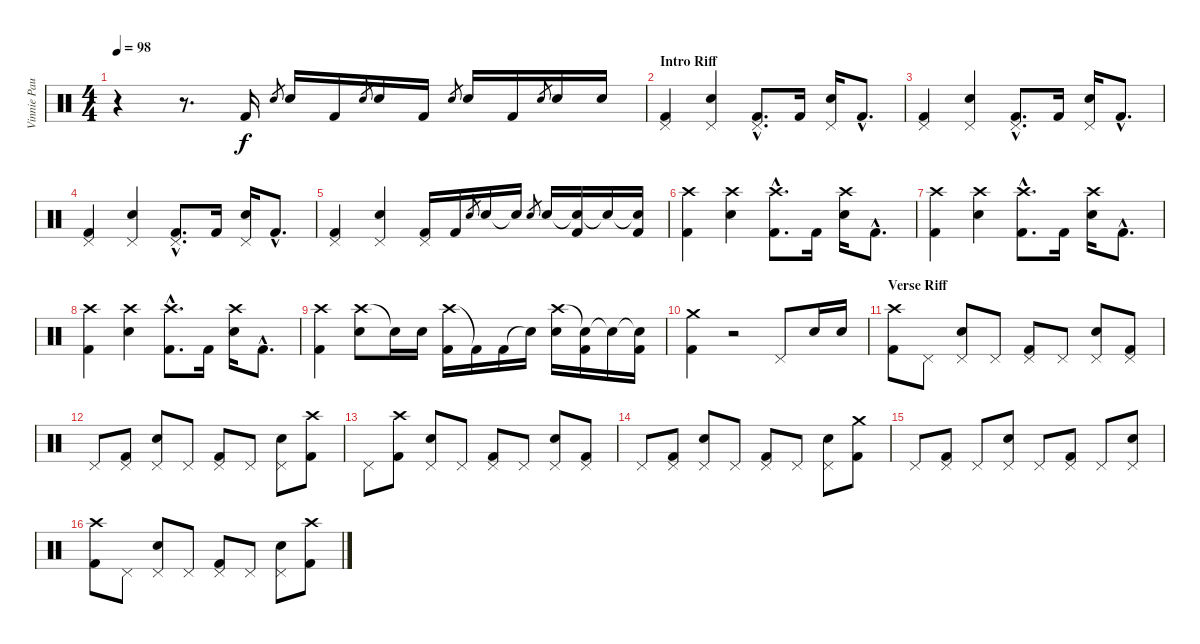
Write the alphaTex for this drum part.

\track ("Vinnie Paul" "Vinnie Pau") {instrument percussion}
\staff {score}
\articulation defaults
\ts (4 4)
\tempo 98
\clef neutral
\ks c
r.4{dy f} r.8{d} "Kick (hit) 2".16 "Electric Snare (hit)".8{gr} "Electric Snare (hit)".16 "Kick (hit) 2".16 "Electric Snare (hit)".8{gr} "Electric Snare (hit)".16 "Kick (hit) 2".16 "Electric Snare (hit)".8{gr} "Electric Snare (hit)".16 "Kick (hit) 2".16 "Electric Snare (hit)".8{gr} "Electric Snare (hit)".16 "Electric Snare (hit)".16 |
\section ("" "Intro Riff")
("Pedal Hi-Hat (hit)" "Kick (hit) 2").4 ("Pedal Hi-Hat (hit)" "Electric Snare (hit)").4 ("Pedal Hi-Hat (hit)"{hac} "Kick (hit) 2"{hac}).8{d} "Kick (hit) 2".16 ("Pedal Hi-Hat (hit)" "Electric Snare (hit)").16 "Kick (hit) 2"{hac}.8{d} |
("Pedal Hi-Hat (hit)" "Kick (hit) 2").4 ("Pedal Hi-Hat (hit)" "Electric Snare (hit)").4 ("Pedal Hi-Hat (hit)"{hac} "Kick (hit) 2"{hac}).8{d} "Kick (hit) 2".16 ("Pedal Hi-Hat (hit)" "Electric Snare (hit)").16 "Kick (hit) 2"{hac}.8{d} |
("Pedal Hi-Hat (hit)" "Kick (hit) 2").4 ("Pedal Hi-Hat (hit)" "Electric Snare (hit)").4 ("Pedal Hi-Hat (hit)"{hac} "Kick (hit) 2"{hac}).8{d} "Kick (hit) 2".16 ("Pedal Hi-Hat (hit)" "Electric Snare (hit)").16 "Kick (hit) 2"{hac}.8{d} |
("Pedal Hi-Hat (hit)" "Kick (hit) 2").4 ("Pedal Hi-Hat (hit)" "Electric Snare (hit)").4 ("Pedal Hi-Hat (hit)" "Kick (hit) 2").16 "Kick (hit) 2".16 "Electric Snare (hit)".8{gr} "Electric Snare (hit)".16 "Electric Snare (hit)"{t}.16 "Electric Snare (hit)".8{gr} "Electric Snare (hit)".16 ("Snare (hit)"{t} "Kick (hit) 2").16 "Snare (hit)"{t}.16 ("Snare (hit)"{t} "Kick (hit) 2").16 |
("Crash high (hit)" "Kick (hit) 2").4 ("Crash high (hit)" "Electric Snare (hit)").4 ("Crash high (hit)"{hac} "Kick (hit) 2"{hac}).8{d} "Kick (hit) 2".16 ("Crash high (hit)" "Electric Snare (hit)").16 "Kick (hit) 2"{hac}.8{d} |
("Crash high (hit)" "Kick (hit) 2").4 ("Crash high (hit)" "Electric Snare (hit)").4 ("Crash high (hit)"{hac} "Kick (hit) 2"{hac}).8{d} "Kick (hit) 2".16 ("Crash high (hit)" "Electric Snare (hit)").16 "Kick (hit) 2"{hac}.8{d} |
("Crash high (hit)" "Kick (hit) 2").4 ("Crash high (hit)" "Electric Snare (hit)").4 ("Crash high (hit)"{hac} "Kick (hit) 2"{hac}).8{d} "Kick (hit) 2".16 ("Crash high (hit)" "Electric Snare (hit)").16 "Kick (hit) 2"{hac}.8{d} |
("Crash high (hit)" "Kick (hit) 2").4 ("Crash high (hit)" "Electric Snare (hit)").8 "Electric Snare (hit)"{t}.16 "Electric Snare (hit)".16 ("Crash high (hit)" "Kick (hit) 2").16 "Kick (hit) 2"{t}.16 "Kick (hit) 2".16 "Snare (hit)"{t}.16 ("Crash high (hit)" "Electric Snare (hit)").16 ("Snare (hit)"{t} "Kick (hit) 2").16 "Snare (hit)"{t}.16 ("Snare (hit)"{t} "Kick (hit) 2").16 |
("Crash medium (hit)" "Kick (hit) 2").4 r.2 "Pedal Hi-Hat (hit)".8 "Electric Snare (hit)".16 "Electric Snare (hit)".16 |
\section ("" "Verse Riff")
("Crash high (hit)" "Kick (hit) 2").8 "Pedal Hi-Hat (hit)".8 ("Pedal Hi-Hat (hit)" "Electric Snare (hit)").8 "Pedal Hi-Hat (hit)".8 ("Pedal Hi-Hat (hit)" "Kick (hit) 2").8 "Pedal Hi-Hat (hit)".8 ("Pedal Hi-Hat (hit)" "Electric Snare (hit)").8 ("Pedal Hi-Hat (hit)" "Kick (hit) 2").8 |
"Pedal Hi-Hat (hit)".8 ("Pedal Hi-Hat (hit)" "Kick (hit) 2").8 ("Pedal Hi-Hat (hit)" "Electric Snare (hit)").8 "Pedal Hi-Hat (hit)".8 ("Pedal Hi-Hat (hit)" "Kick (hit) 2").8 "Pedal Hi-Hat (hit)".8 ("Pedal Hi-Hat (hit)" "Electric Snare (hit)").8 ("Crash high (hit)" "Kick (hit) 2").8 |
"Pedal Hi-Hat (hit)".8 ("Crash high (hit)" "Kick (hit) 2").8 ("Pedal Hi-Hat (hit)" "Electric Snare (hit)").8 "Pedal Hi-Hat (hit)".8 ("Pedal Hi-Hat (hit)" "Kick (hit) 2").8 "Pedal Hi-Hat (hit)".8 ("Pedal Hi-Hat (hit)" "Electric Snare (hit)").8 ("Pedal Hi-Hat (hit)" "Kick (hit) 2").8 |
"Pedal Hi-Hat (hit)".8 ("Pedal Hi-Hat (hit)" "Kick (hit) 2").8 ("Pedal Hi-Hat (hit)" "Electric Snare (hit)").8 "Pedal Hi-Hat (hit)".8 ("Pedal Hi-Hat (hit)" "Kick (hit) 2").8 "Pedal Hi-Hat (hit)".8 ("Pedal Hi-Hat (hit)" "Electric Snare (hit)").8 ("Crash medium (hit)" "Kick (hit) 2").8 |
"Pedal Hi-Hat (hit)".8 ("Pedal Hi-Hat (hit)" "Kick (hit) 2").8 "Pedal Hi-Hat (hit)".8 ("Pedal Hi-Hat (hit)" "Electric Snare (hit)").8 "Pedal Hi-Hat (hit)".8 ("Pedal Hi-Hat (hit)" "Kick (hit) 2").8 "Pedal Hi-Hat (hit)".8 ("Pedal Hi-Hat (hit)" "Electric Snare (hit)").8 |
("Crash high (hit)" "Kick (hit) 2").8 "Pedal Hi-Hat (hit)".8 ("Pedal Hi-Hat (hit)" "Electric Snare (hit)").8 "Pedal Hi-Hat (hit)".8 ("Pedal Hi-Hat (hit)" "Kick (hit) 2").8 "Pedal Hi-Hat (hit)".8 ("Pedal Hi-Hat (hit)" "Electric Snare (hit)").8 ("Crash high (hit)" "Kick (hit) 2").8
